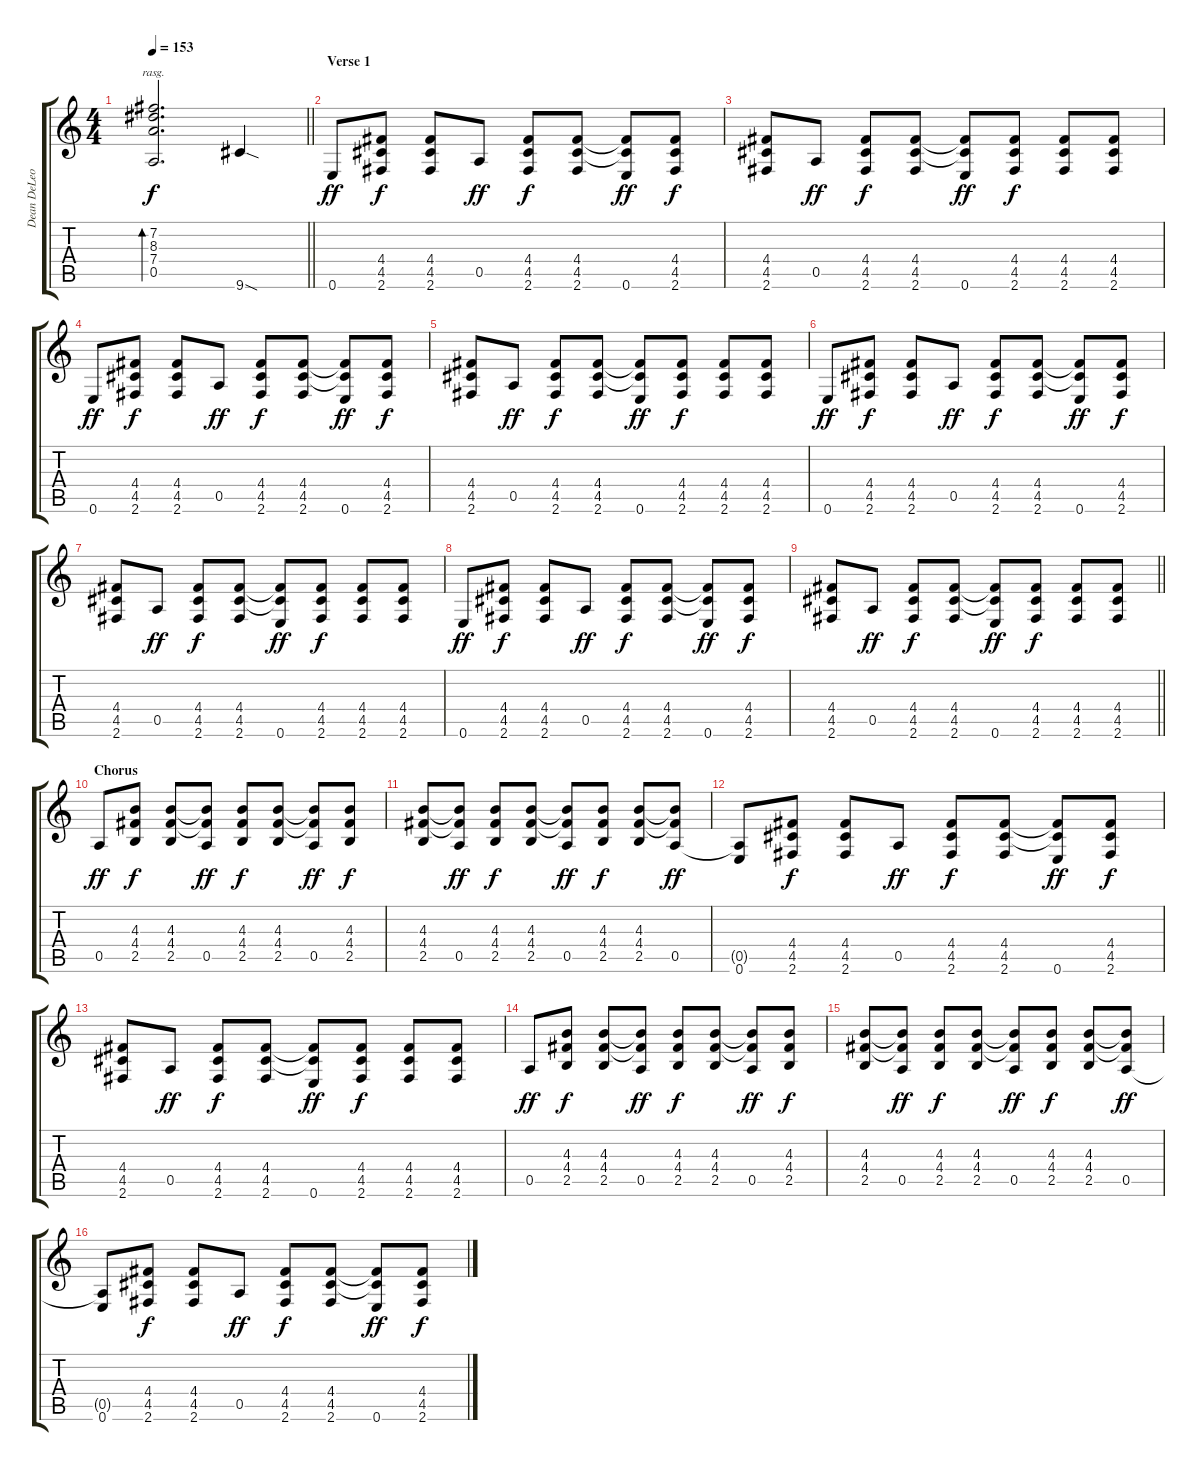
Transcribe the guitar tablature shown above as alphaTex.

\track ("Dean DeLeo - Guitar 1" "Dean DeLeo") {instrument overdrivenguitar}
\staff {score tabs}
\tuning (E4 B3 G3 D3 A2 E2) {hide}
\ts (4 4)
\tempo 153
\clef g2
\barLineRight lightlight
\ks c
(7.2 8.3 7.4 0.5).2{d bd 480 rasg ii dy f} 9.6{sod}.4 |
\section ("" "Verse 1")
0.6.8{dy ff} (4.4 4.5 2.6).8{dy f} (4.4 4.5 2.6).8 0.5.8{dy ff} (4.4 4.5 2.6).8{dy f} (4.4 4.5 2.6).8 (4.4{t} 4.5{t} 0.6).8{dy ff} (4.4 4.5 2.6).8{dy f} |
(4.4 4.5 2.6).8 0.5.8{dy ff} (4.4 4.5 2.6).8{dy f} (4.4 4.5 2.6).8 (4.4{t} 4.5{t} 0.6).8{dy ff} (4.4 4.5 2.6).8{dy f} (4.4 4.5 2.6).8 (4.4 4.5 2.6).8 |
0.6.8{dy ff} (4.4 4.5 2.6).8{dy f} (4.4 4.5 2.6).8 0.5.8{dy ff} (4.4 4.5 2.6).8{dy f} (4.4 4.5 2.6).8 (4.4{t} 4.5{t} 0.6).8{dy ff} (4.4 4.5 2.6).8{dy f} |
(4.4 4.5 2.6).8 0.5.8{dy ff} (4.4 4.5 2.6).8{dy f} (4.4 4.5 2.6).8 (4.4{t} 4.5{t} 0.6).8{dy ff} (4.4 4.5 2.6).8{dy f} (4.4 4.5 2.6).8 (4.4 4.5 2.6).8 |
0.6.8{dy ff} (4.4 4.5 2.6).8{dy f} (4.4 4.5 2.6).8 0.5.8{dy ff} (4.4 4.5 2.6).8{dy f} (4.4 4.5 2.6).8 (4.4{t} 4.5{t} 0.6).8{dy ff} (4.4 4.5 2.6).8{dy f} |
(4.4 4.5 2.6).8 0.5.8{dy ff} (4.4 4.5 2.6).8{dy f} (4.4 4.5 2.6).8 (4.4{t} 4.5{t} 0.6).8{dy ff} (4.4 4.5 2.6).8{dy f} (4.4 4.5 2.6).8 (4.4 4.5 2.6).8 |
0.6.8{dy ff} (4.4 4.5 2.6).8{dy f} (4.4 4.5 2.6).8 0.5.8{dy ff} (4.4 4.5 2.6).8{dy f} (4.4 4.5 2.6).8 (4.4{t} 4.5{t} 0.6).8{dy ff} (4.4 4.5 2.6).8{dy f} |
\barLineRight lightlight
(4.4 4.5 2.6).8 0.5.8{dy ff} (4.4 4.5 2.6).8{dy f} (4.4 4.5 2.6).8 (4.4{t} 4.5{t} 0.6).8{dy ff} (4.4 4.5 2.6).8{dy f} (4.4 4.5 2.6).8 (4.4 4.5 2.6).8 |
\section ("" "Chorus")
0.5.8{dy ff} (4.3 4.4 2.5).8{dy f} (4.3 4.4 2.5).8 (4.3{t} 4.4{t} 0.5).8{dy ff} (4.3 4.4 2.5).8{dy f} (4.3 4.4 2.5).8 (4.3{t} 4.4{t} 0.5).8{dy ff} (4.3 4.4 2.5).8{dy f} |
(4.3 4.4 2.5).8 (4.3{t} 4.4{t} 0.5).8{dy ff} (4.3 4.4 2.5).8{dy f} (4.3 4.4 2.5).8 (4.3{t} 4.4{t} 0.5).8{dy ff} (4.3 4.4 2.5).8{dy f} (4.3 4.4 2.5).8 (4.3{t} 4.4{t} 0.5).8{dy ff} |
(0.5{t} 0.6).8 (4.4 4.5 2.6).8{dy f} (4.4 4.5 2.6).8 0.5.8{dy ff} (4.4 4.5 2.6).8{dy f} (4.4 4.5 2.6).8 (4.4{t} 4.5{t} 0.6).8{dy ff} (4.4 4.5 2.6).8{dy f} |
(4.4 4.5 2.6).8 0.5.8{dy ff} (4.4 4.5 2.6).8{dy f} (4.4 4.5 2.6).8 (4.4{t} 4.5{t} 0.6).8{dy ff} (4.4 4.5 2.6).8{dy f} (4.4 4.5 2.6).8 (4.4 4.5 2.6).8 |
0.5.8{dy ff} (4.3 4.4 2.5).8{dy f} (4.3 4.4 2.5).8 (4.3{t} 4.4{t} 0.5).8{dy ff} (4.3 4.4 2.5).8{dy f} (4.3 4.4 2.5).8 (4.3{t} 4.4{t} 0.5).8{dy ff} (4.3 4.4 2.5).8{dy f} |
(4.3 4.4 2.5).8 (4.3{t} 4.4{t} 0.5).8{dy ff} (4.3 4.4 2.5).8{dy f} (4.3 4.4 2.5).8 (4.3{t} 4.4{t} 0.5).8{dy ff} (4.3 4.4 2.5).8{dy f} (4.3 4.4 2.5).8 (4.3{t} 4.4{t} 0.5).8{dy ff} |
(0.5{t} 0.6).8 (4.4 4.5 2.6).8{dy f} (4.4 4.5 2.6).8 0.5.8{dy ff} (4.4 4.5 2.6).8{dy f} (4.4 4.5 2.6).8 (4.4{t} 4.5{t} 0.6).8{dy ff} (4.4 4.5 2.6).8{dy f}
